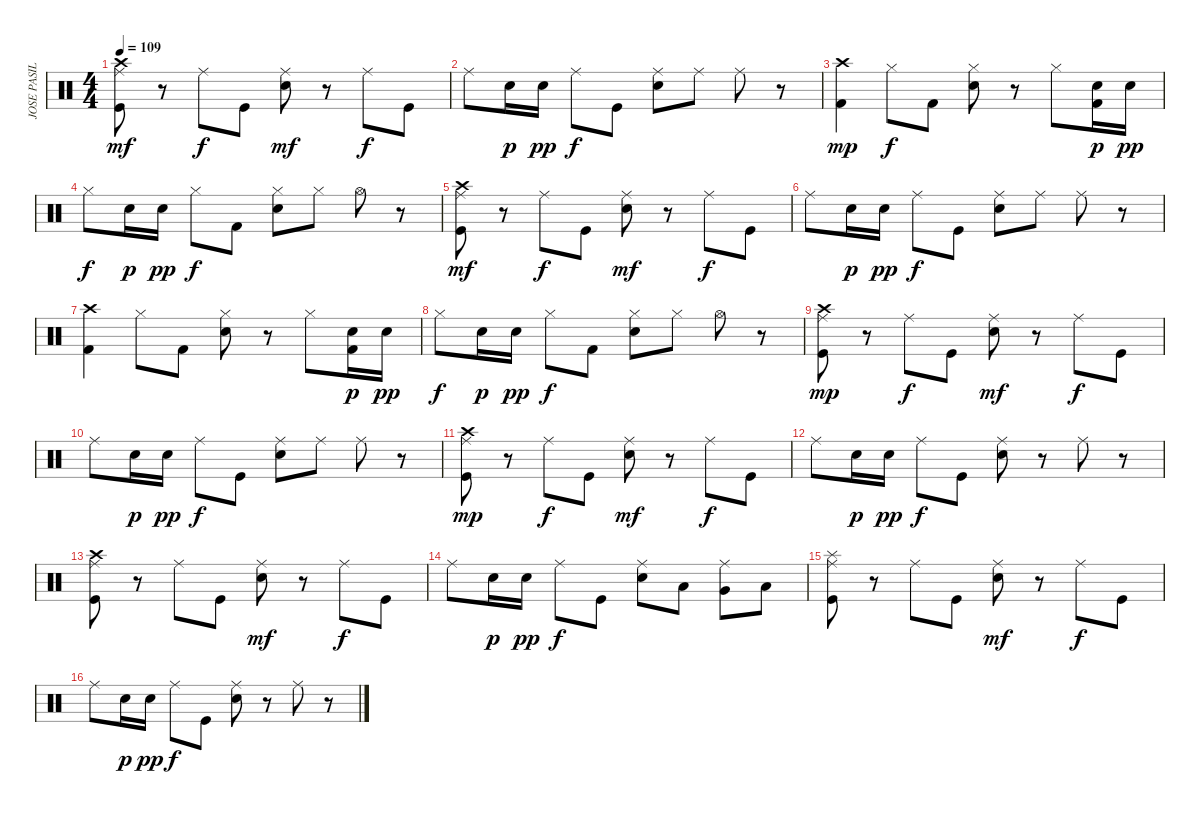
\track ("JOSE PASILAS" "JOSE PASIL") {instrument percussion}
\staff {score}
\articulation defaults
\ts (4 4)
\tempo 109
\clef neutral
\ks c
("Ride (middle)" "Crash high (hit)" "Kick (hit)").8{dy mf} r.8 "Ride (middle)".8{dy f} "Kick (hit)".8 ("Ride (middle)" "Electric Snare (hit)").8{dy mf} r.8 "Ride (middle)".8{dy f} "Kick (hit)".8 |
"Ride (middle)".8 "Electric Snare (hit)".16{dy p} "Electric Snare (hit)".16{dy pp} "Ride (middle)".8{dy f} "Kick (hit)".8 ("Ride (middle)" "Electric Snare (hit)").8 "Ride (middle)".8 "Ride (middle)".8 r.8 |
("Crash high (hit)" "Kick (hit) 2").4{dy mp} "Hi-Hat (closed)".8{dy f} "Kick (hit) 2".8 ("Hi-Hat (closed)" "Electric Snare (hit)").8 r.8 "Hi-Hat (closed)".8 ("Electric Snare (hit)" "Kick (hit) 2").16{dy p} "Electric Snare (hit)".16{dy pp} |
"Hi-Hat (closed)".8{dy f} "Electric Snare (hit)".16{dy p} "Electric Snare (hit)".16{dy pp} "Hi-Hat (closed)".8{dy f} "Kick (hit) 2".8 ("Hi-Hat (closed)" "Electric Snare (hit)").8 "Hi-Hat (closed)".8 "Hi-Hat (open)".8 r.8 |
("Ride (middle)" "Crash high (hit)" "Kick (hit)").8{dy mf} r.8 "Ride (middle)".8{dy f} "Kick (hit)".8 ("Ride (middle)" "Electric Snare (hit)").8{dy mf} r.8 "Ride (middle)".8{dy f} "Kick (hit)".8 |
"Ride (middle)".8 "Electric Snare (hit)".16{dy p} "Electric Snare (hit)".16{dy pp} "Ride (middle)".8{dy f} "Kick (hit)".8 ("Ride (middle)" "Electric Snare (hit)").8 "Ride (middle)".8 "Ride (middle)".8 r.8 |
("Crash high (hit)" "Kick (hit) 2").4 "Hi-Hat (closed)".8 "Kick (hit) 2".8 ("Hi-Hat (closed)" "Electric Snare (hit)").8 r.8 "Hi-Hat (closed)".8 ("Electric Snare (hit)" "Kick (hit) 2").16{dy p} "Electric Snare (hit)".16{dy pp} |
"Hi-Hat (closed)".8{dy f} "Electric Snare (hit)".16{dy p} "Electric Snare (hit)".16{dy pp} "Hi-Hat (closed)".8{dy f} "Kick (hit) 2".8 ("Hi-Hat (closed)" "Electric Snare (hit)").8 "Hi-Hat (closed)".8 "Hi-Hat (open)".8 r.8 |
("Ride (middle)" "Crash high (hit)" "Kick (hit)").8{dy mp} r.8 "Ride (middle)".8{dy f} "Kick (hit)".8 ("Ride (middle)" "Electric Snare (hit)").8{dy mf} r.8 "Ride (middle)".8{dy f} "Kick (hit)".8 |
"Ride (middle)".8 "Electric Snare (hit)".16{dy p} "Electric Snare (hit)".16{dy pp} "Ride (middle)".8{dy f} "Kick (hit)".8 ("Ride (middle)" "Electric Snare (hit)").8 "Ride (middle)".8 "Ride (middle)".8 r.8 |
("Ride (middle)" "Crash high (hit)" "Kick (hit)").8{dy mp} r.8 "Ride (middle)".8{dy f} "Kick (hit)".8 ("Ride (middle)" "Electric Snare (hit)").8{dy mf} r.8 "Ride (middle)".8{dy f} "Kick (hit)".8 |
"Ride (middle)".8 "Electric Snare (hit)".16{dy p} "Electric Snare (hit)".16{dy pp} "Ride (middle)".8{dy f} "Kick (hit)".8 ("Ride (middle)" "Electric Snare (hit)").8 r.8 "Ride (middle)".8 r.8 |
("Ride (middle)" "Crash high (hit)" "Kick (hit)").8 r.8 "Ride (middle)".8 "Kick (hit)".8 ("Ride (middle)" "Electric Snare (hit)").8{dy mf} r.8 "Ride (middle)".8{dy f} "Kick (hit)".8 |
"Ride (middle)".8 "Electric Snare (hit)".16{dy p} "Electric Snare (hit)".16{dy pp} "Ride (middle)".8{dy f} "Kick (hit)".8 ("Ride (middle)" "Electric Snare (hit)").8 "Low Tom (hit)".8 ("Ride (middle)" "Very Low Tom (hit)").8 "Low Floor Tom (hit)".8 |
("Ride (middle)" "Splash (hit)" "Kick (hit)").8 r.8 "Ride (middle)".8 "Kick (hit)".8 ("Ride (middle)" "Electric Snare (hit)").8{dy mf} r.8 "Ride (middle)".8{dy f} "Kick (hit)".8 |
"Ride (middle)".8 "Electric Snare (hit)".16{dy p} "Electric Snare (hit)".16{dy pp} "Ride (middle)".8{dy f} "Kick (hit)".8 ("Ride (middle)" "Electric Snare (hit)").8 r.8 "Ride (middle)".8 r.8
